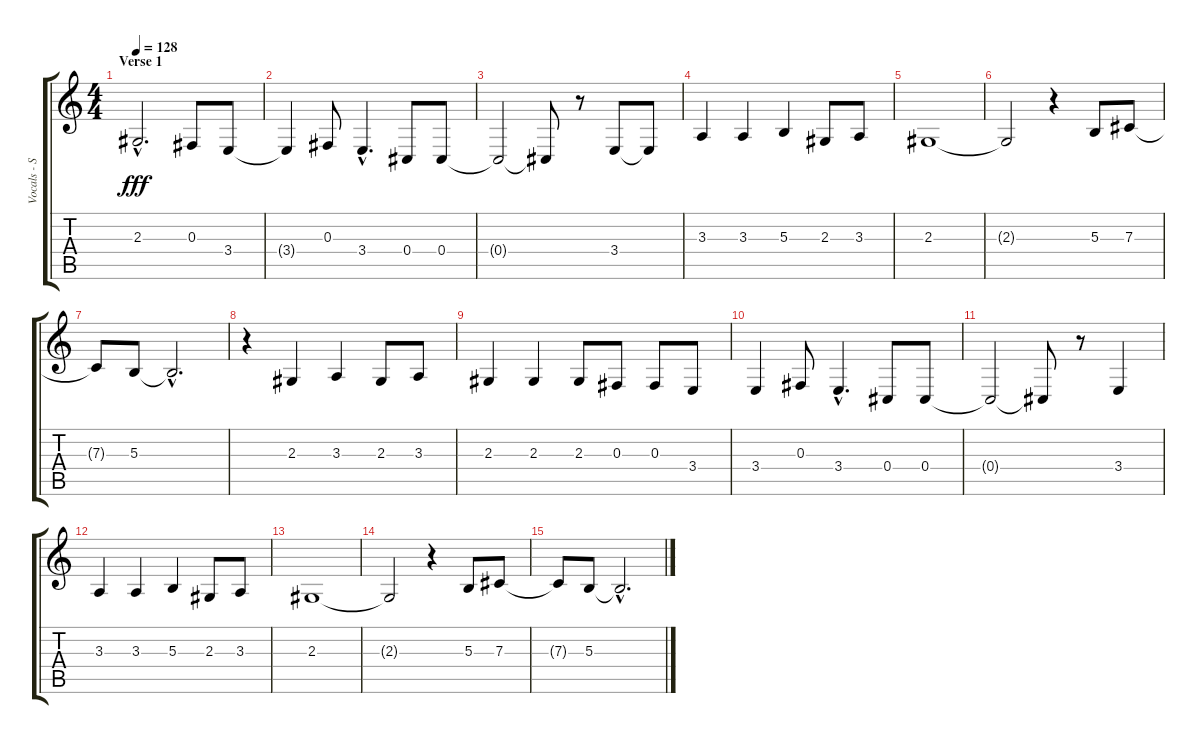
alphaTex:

\track ("Vocals - Shaun Morgan" "Vocals - S") {instrument oboe}
\staff {score tabs}
\tuning (Eb4 Bb3 Gb3 Db3 Ab2 Eb2) {hide}
\ts (4 4)
\section ("" "Verse 1")
\tempo 128
\clef g2
\ks c
2.3{hac}.2{d dy fff} 0.3.8 3.4.8 |
3.4{t}.4 0.3.8 3.4{hac}.4{d} 0.4.8 0.4.8 |
0.4{t}.2 0.4{t}.8 r.8 3.4.8 3.4{t}.8 |
3.3.4 3.3.4 5.3.4 2.3.8 3.3.8 |
2.3.1 |
2.3{t}.2 r.4 5.3.8 7.3.8 |
7.3{t}.8 5.3.8 5.3{hac t}.2{d} |
r.4 2.3.4 3.3.4 2.3.8 3.3.8 |
2.3.4 2.3.4 2.3.8 0.3.8 0.3.8 3.4.8 |
3.4.4 0.3.8 3.4{hac}.4{d} 0.4.8 0.4.8 |
0.4{t}.2 0.4{t}.8 r.8 3.4.4 |
3.3.4 3.3.4 5.3.4 2.3.8 3.3.8 |
2.3.1 |
2.3{t}.2 r.4 5.3.8 7.3.8 |
7.3{t}.8 5.3.8 5.3{hac t}.2{d}
